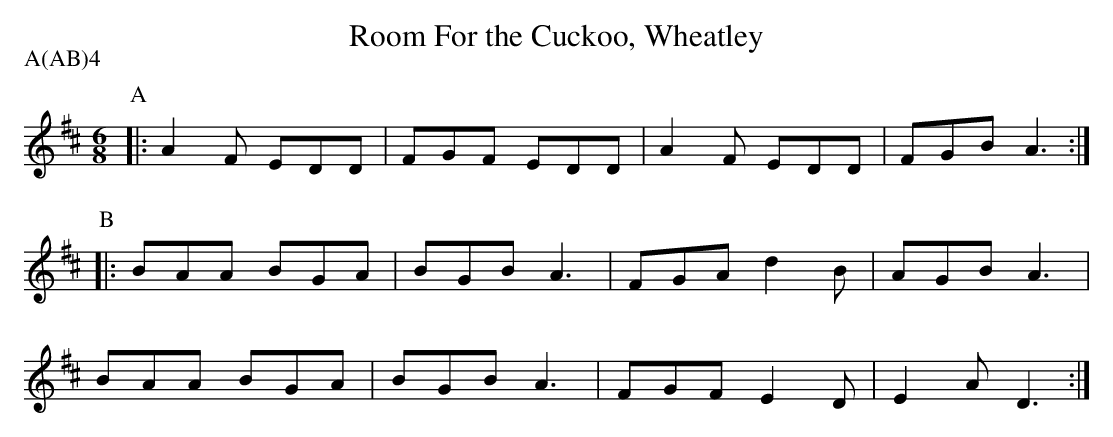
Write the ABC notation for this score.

X:1
T:Room For the Cuckoo, Wheatley
M:6/8
L:1/8
P:A(AB)4
K:D
P:A
|:A2F EDD|FGF EDD|A2F EDD|FGB A3:|
P:B
|:BAA BGA|BGB A3 |FGA d2B|AGB A3 |
  BAA BGA|BGB A3 |FGF E2D|E2A D3:|
